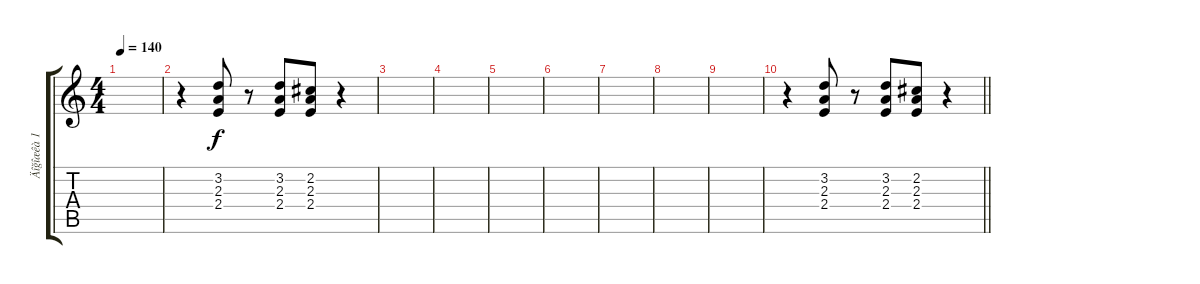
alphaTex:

\track ("Äîğîæêà 1" "Äîğîæêà 1") {instrument distortionguitar}
\staff {score tabs}
\tuning (E4 B3 G3 D3 A2 E2) {hide}
\ts (4 4)
\tempo 140
\clef g2
\ks c
|
r.4 (3.2 2.3 2.4).8 r.8 (3.2 2.3 2.4).8 (2.2 2.3 2.4).8 r.4 |
|
|
|
|
|
|
|
\barLineRight lightlight
r.4 (3.2 2.3 2.4).8 r.8 (3.2 2.3 2.4).8 (2.2 2.3 2.4).8 r.4
